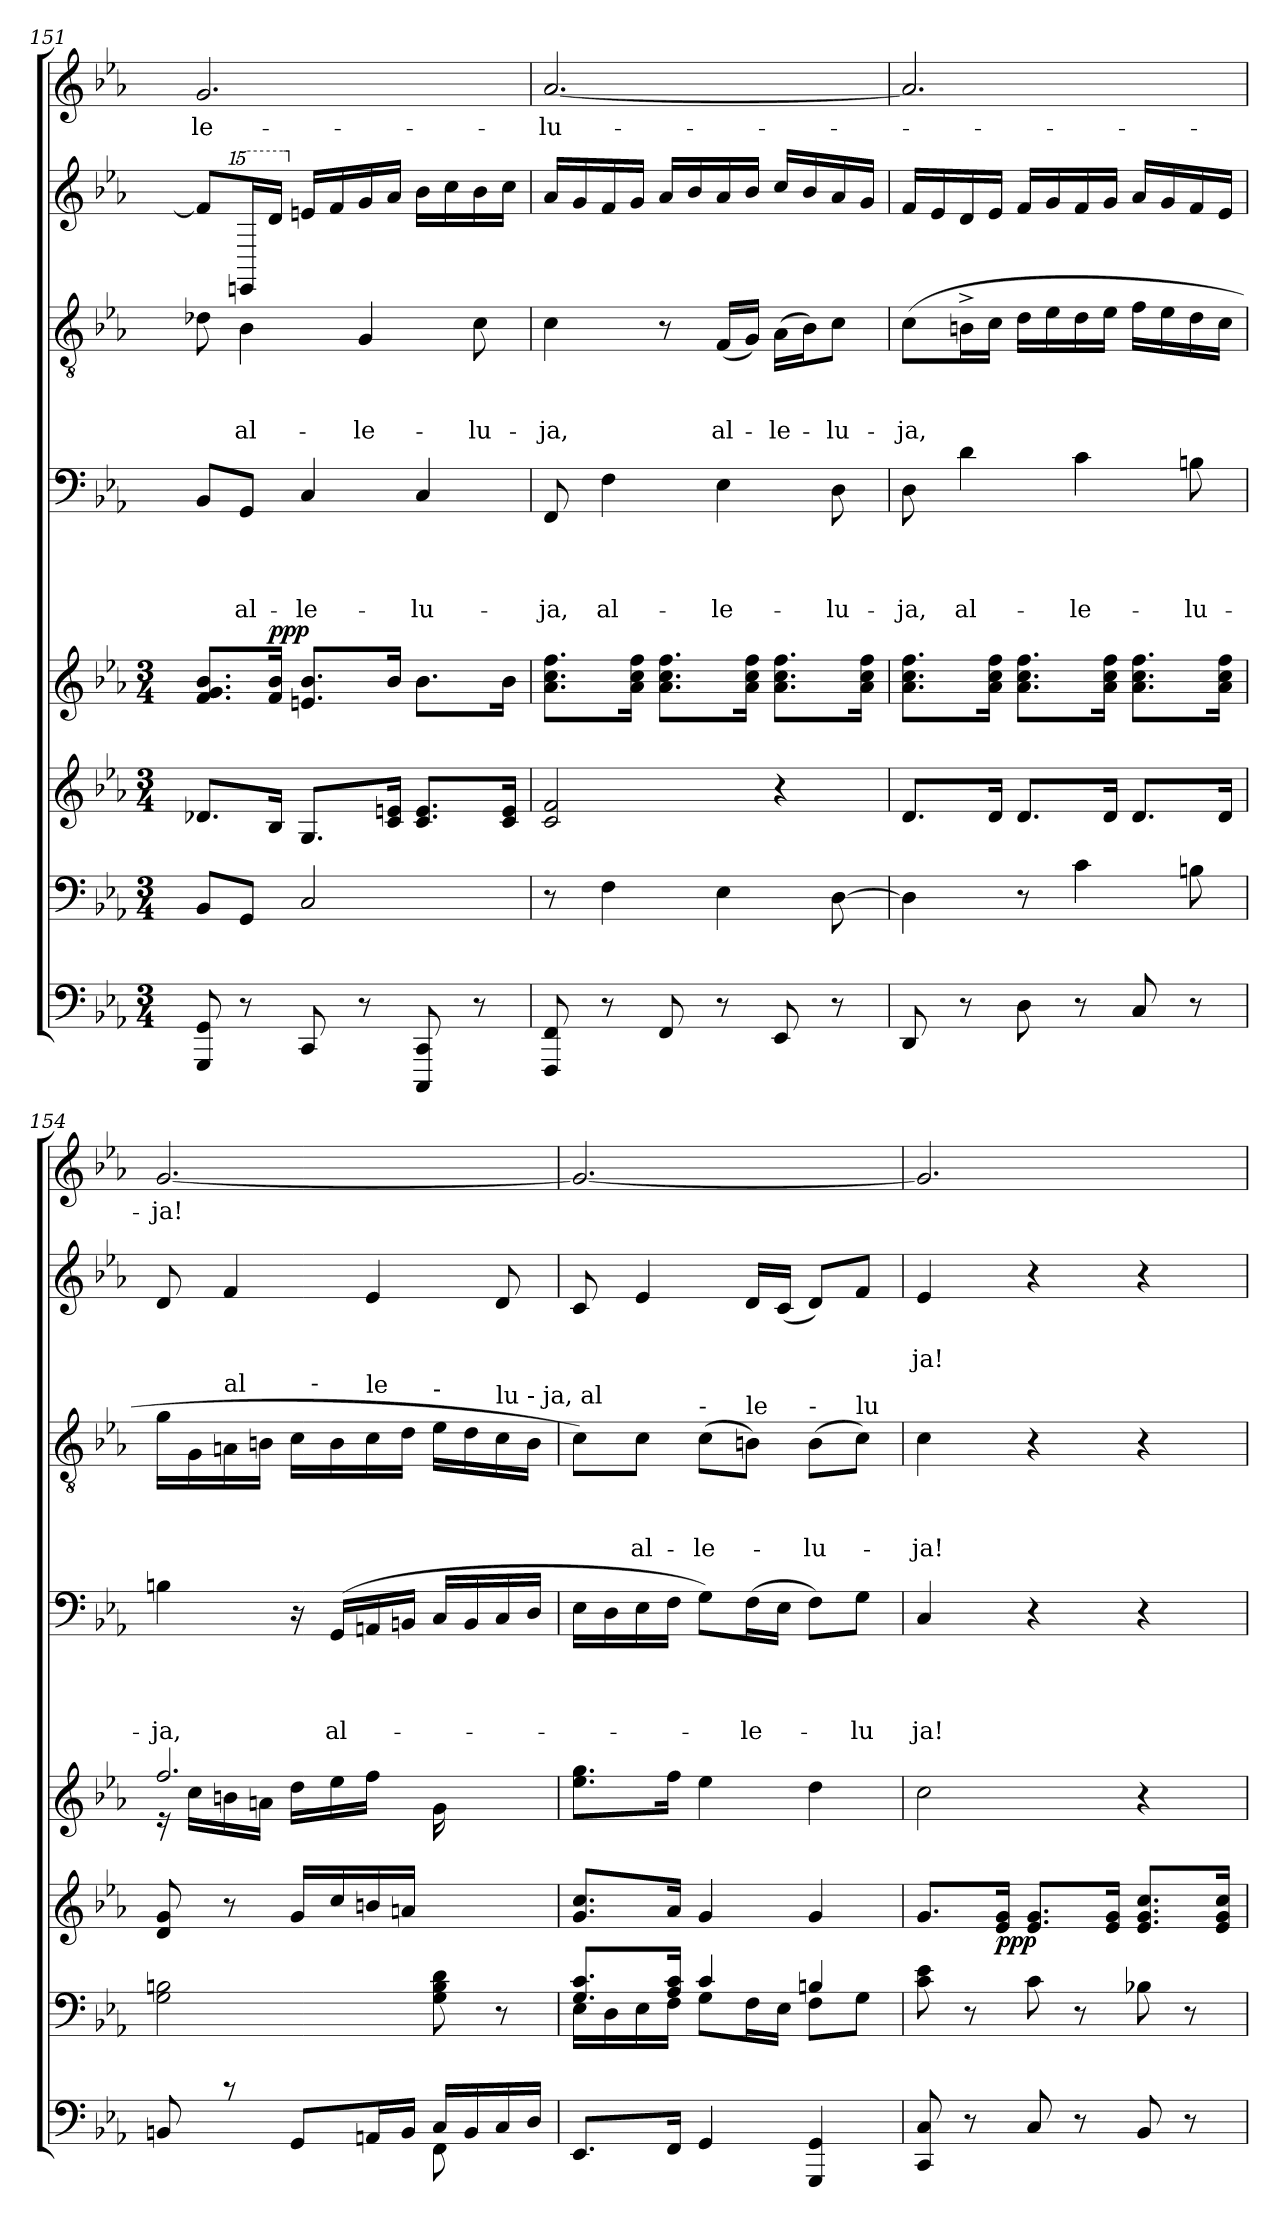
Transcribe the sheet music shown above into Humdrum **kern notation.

**kern	**kern	**kern	**dynam	**kern	**dynam	**kern	**text	**text	**text	**text	**kern	**text	**text	**text	**kern	**text	**text	**kern	**text
*part8	*part7	*part6	*part6	*part5	*part5	*part4	*part4	*part4	*part4	*part4	*part3	*part3	*part3	*part3	*part2	*part2	*part2	*part1	*part1
*staff8	*staff7	*staff6	*staff6	*staff5	*staff5	*staff4	*staff4	*staff4	*staff4	*staff4	*staff3	*staff3	*staff3	*staff3	*staff2	*staff2	*staff2	*staff1	*staff1
!!LO:LB:g=z
*clefF4	*clefF4	*clefG2	*	*clefG2	*	*clefF4	*	*	*	*	*clefGv2	*	*	*	*clefG2	*	*	*clefG2	*
*k[b-e-a-]	*k[b-e-a-]	*k[b-e-a-]	*	*k[b-e-a-]	*	*k[b-e-a-]	*	*	*	*	*k[b-e-a-]	*	*	*	*k[b-e-a-]	*	*	*k[b-e-a-]	*
*E-:	*E-:	*E-:	*	*E-:	*	*E-:	*	*	*	*	*E-:	*	*	*	*E-:	*	*	*E-:	*
*M3/4	*M3/4	*M3/4	*	*M3/4	*	*	*	*	*	*	*	*	*	*	*	*	*	*	*
=151	=151	=151	=151	=151	=151	=151	=151	=151	=151	=151	=151	=151	=151	=151	=151	=151	=151	=151	=151
!	!	!	!	!	!	!	!	!	!	!	!	!	!	!	!	!	!	!	!LO:LY:b
8GGG/ 8GG/	8BB-/L	8.d-X/L	.	8.f/ 8.g/ 8.b-/L	.	8BB-/L	.	.	.	.	8d-X\	.	.	.	8f/L]	.	.	2.g/	-le-
!	!	!	!	!	!	!	!	!	!	!LO:LY:b	!	!	!	!LO:LY:b	!	!	!	!	!
*	*	*	*	*	*	*	*	*	*	*	*	*	*	*	*15ma	*	*	*	*
8r	8GG/J	.	.	.	.	8GG/J	.	.	.	al-	4B-\	.	.	al-	16en/L	.	.	.	.
!	!	!	!	!	!LO:DY:a	!	!	!	!	!	!	!	!	!	!	!	!	!	!
.	.	16B-/Jk	.	16f/ 16b-/Jk	ppp	.	.	.	.	.	.	.	.	.	16ddd/JJ	.	.	.	.
!	!	!	!	!	!	!	!	!	!	!LO:LY:b	!	!	!	!	!	!	!	!	!
*	*	*	*	*	*	*	*	*	*	*	*	*	*	*	*X15ma	*	*	*	*
8CC/	2C/	8.G/L	.	8.en/ 8.b-/L	.	4C/	.	.	.	-le-	.	.	.	.	16e/LL	.	.	.	.
.	.	.	.	.	.	.	.	.	.	.	.	.	.	.	16f/	.	.	.	.
!	!	!	!	!	!	!	!	!	!	!	!	!	!	!LO:LY:b	!	!	!	!	!
8r	.	.	.	.	.	.	.	.	.	.	4G/	.	.	-le-	16g/	.	.	.	.
.	.	16c/ 16en/Jk	.	16b-/Jk	.	.	.	.	.	.	.	.	.	.	16a-/JJ	.	.	.	.
!	!	!	!	!	!	!	!	!	!	!LO:LY:b	!	!	!	!	!	!	!	!	!
8CCC/ 8CC/	.	8.c/ 8.e/L	.	8.b-\L	.	4C/	.	.	.	-lu-	.	.	.	.	16b-\LL	.	.	.	.
.	.	.	.	.	.	.	.	.	.	.	.	.	.	.	16cc\	.	.	.	.
!	!	!	!	!	!	!	!	!	!	!	!	!	!	!LO:LY:b	!	!	!	!	!
8r	.	.	.	.	.	.	.	.	.	.	8c\	.	.	-lu-	16b-\	.	.	.	.
.	.	16c/ 16e/Jk	.	16b-\Jk	.	.	.	.	.	.	.	.	.	.	16cc\JJ	.	.	.	.
=152	=152	=152	=152	=152	=152	=152	=152	=152	=152	=152	=152	=152	=152	=152	=152	=152	=152	=152	=152
!	!	!	!	!	!	!	!	!	!	!LO:LY:b	!	!	!	!LO:LY:b	!	!	!	!	!LO:LY:b
8FFF/ 8FF/	8r	2c/ 2f/	.	8.a-\ 8.cc\ 8.ff\L	.	8FF/	.	.	.	-ja,	4c\	.	.	-ja,	16a-/LL	.	.	[<2.a-/	-lu-
.	.	.	.	.	.	.	.	.	.	.	.	.	.	.	16g/	.	.	.	.
!	!	!	!	!	!	!	!	!	!	!LO:LY:b	!	!	!	!	!	!	!	!	!
8r	4F\	.	.	.	.	4F\	.	.	.	al-	.	.	.	.	16f/	.	.	.	.
.	.	.	.	16a-\ 16cc\ 16ff\Jk	.	.	.	.	.	.	.	.	.	.	16g/JJ	.	.	.	.
8FF/	.	.	.	8.a-\ 8.cc\ 8.ff\L	.	.	.	.	.	.	8r	.	.	.	16a-/LL	.	.	.	.
.	.	.	.	.	.	.	.	.	.	.	.	.	.	.	16b-/	.	.	.	.
!	!	!	!	!	!	!	!	!	!	!LO:LY:b	!	!	!	!LO:LY:b	!	!	!	!	!
8r	4E-\	.	.	.	.	4E-\	.	.	.	-le-	(<16F/LL	.	.	al-	16a-/	.	.	.	.
.	.	.	.	16a-\ 16cc\ 16ff\Jk	.	.	.	.	.	.	16G/JJ)	.	.	.	16b-/JJ	.	.	.	.
!	!	!	!	!	!	!	!	!	!	!	!	!	!	!LO:LY:b	!	!	!	!	!
8EE-/	.	4r	.	8.a-\ 8.cc\ 8.ff\L	.	.	.	.	.	.	(>16A-\LL	.	.	-le-	16cc/LL	.	.	.	.
.	.	.	.	.	.	.	.	.	.	.	16B-\J)	.	.	.	16b-/	.	.	.	.
!	!	!	!	!	!	!	!	!	!	!LO:LY:b	!	!	!	!LO:LY:b	!	!	!	!	!
8r	[>8D\	.	.	.	.	8D\	.	.	.	-lu-	8c\J	.	.	-lu-	16a-/	.	.	.	.
.	.	.	.	16a-\ 16cc\ 16ff\Jk	.	.	.	.	.	.	.	.	.	.	16g/JJ	.	.	.	.
=153	=153	=153	=153	=153	=153	=153	=153	=153	=153	=153	=153	=153	=153	=153	=153	=153	=153	=153	=153
!	!	!	!	!	!	!	!	!	!	!LO:LY:b	!	!	!	!LO:LY:b	!	!	!	!	!
8DD/	4D\]	8.d/L	.	8.a-\ 8.cc\ 8.ff\L	.	8D\	.	.	.	-ja,	(>8c\L	.	.	-ja,	16f/LL	.	.	2.a-/]	.
.	.	.	.	.	.	.	.	.	.	.	.	.	.	.	16e-/	.	.	.	.
!	!	!	!	!	!	!	!	!	!	!LO:LY:b	!	!	!	!	!	!	!	!	!
8r	.	.	.	.	.	4d\	.	.	.	al-	16Bn^>\L	.	.	.	16d/	.	.	.	.
.	.	16d/Jk	.	16a-\ 16cc\ 16ff\Jk	.	.	.	.	.	.	16c\JJ	.	.	.	16e-/JJ	.	.	.	.
8D\	8r	8.d/L	.	8.a-\ 8.cc\ 8.ff\L	.	.	.	.	.	.	16d\LL	.	.	.	16f/LL	.	.	.	.
.	.	.	.	.	.	.	.	.	.	.	16e-\	.	.	.	16g/	.	.	.	.
!	!	!	!	!	!	!	!	!	!	!LO:LY:b	!	!	!	!	!	!	!	!	!
8r	4c\	.	.	.	.	4c\	.	.	.	-le-	16d\	.	.	.	16f/	.	.	.	.
.	.	16d/Jk	.	16a-\ 16cc\ 16ff\Jk	.	.	.	.	.	.	16e-\JJ	.	.	.	16g/JJ	.	.	.	.
8C/	.	8.d/L	.	8.a-\ 8.cc\ 8.ff\L	.	.	.	.	.	.	16f\LL	.	.	.	16a-/LL	.	.	.	.
.	.	.	.	.	.	.	.	.	.	.	16e-\	.	.	.	16g/	.	.	.	.
!	!	!	!	!	!	!	!	!	!	!LO:LY:b	!	!	!	!	!	!	!	!	!
8r	8Bn\	.	.	.	.	8Bn\	.	.	.	-lu-	16d\	.	.	.	16f/	.	.	.	.
.	.	16d/Jk	.	16a-\ 16cc\ 16ff\Jk	.	.	.	.	.	.	16c\JJ	.	.	.	16e-/JJ	.	.	.	.
=154	=154	=154	=154	=154	=154	=154	=154	=154	=154	=154	=154	=154	=154	=154	=154	=154	=154	=154	=154
*^	*	*	*	*^	*	*	*	*	*	*	*	*	*	*	*	*	*	*	*
!	!	!	!	!	!	!	!	!	!	!	!	!LO:LY:b	!	!	!	!	!	!	!	!	!LO:LY:b
*	*	*	*	*	*	*	*	*	*	*	*	*	*^	*	*	*	*	*	*	*	*
8BBn/	2ryy	2G\ 2Bn\	8d/ 8g/	.	2.ff/	16rd	.	4Bn\	.	.	.	-ja,	16g\LL	4ryy	.	.	.	8d/	.	.	[<2.g/	-ja!
.	.	.	.	.	.	16cc\LL	.	.	.	.	.	.	16G\	.	.	.	.	.	.	.	.	.
!	!	!	!	!	!	!	!	!	!	!	!	!	!LO:TX:a:t=al	!	!	!	!	!	!	!	!	!
8rc	.	.	8r	.	.	16bn\	.	.	.	.	.	.	16An\	.	.	.	.	4f/	.	.	.	.
.	.	.	.	.	.	16an\JJ	.	.	.	.	.	.	16Bn\JJ	.	.	.	.	.	.	.	.	.
8GG/L	.	.	16g/LL	.	.	16dd\LL	.	16rC	.	.	.	.	16c\LL	32ryy	.	.	.	.	.	.	.	.
!	!	!	!	!	!	!	!	!	!	!	!	!	!	!LO:TX:a:t=-	!	!	!	!	!	!	!	!
.	.	.	.	.	.	.	.	.	.	.	.	.	.	4...ryy	.	.	.	.	.	.	.	.
!	!	!	!	!	!	!	!	!	!	!	!	!LO:LY:b	!	!	!	!	!	!	!	!	!	!
.	.	.	16cc/	.	.	16ee-\	.	(>16GG/LL	.	.	.	al-	16B\	.	.	.	.	.	.	.	.	.
!	!	!	!	!	!	!	!	!	!	!	!	!	!LO:TX:a:t=le	!	!	!	!	!	!	!	!	!
16AAn/L	.	.	16bn/	.	.	16ff\JJ	.	16AAn/	.	.	.	.	16c\	.	.	.	.	4e-/	.	.	.	.
16BB/JJ	.	.	16an/JJ	.	.	16ryy	.	16BBn/JJ	.	.	.	.	16d\JJ	.	.	.	.	.	.	.	.	.
!	!	!	!	!	!	!	!	!	!	!	!	!	!LO:TX:a:t=-	!	!	!	!	!	!	!	!	!
16C/LL	8FF\	8G\ 8B\ 8d\	4ryy	.	.	16g\	.	16C/LL	.	.	.	.	16e-\LL	.	.	.	.	.	.	.	.	.
16BB/	.	.	.	.	.	8.ryy	.	16BB/	.	.	.	.	16d\	.	.	.	.	.	.	.	.	.
!	!	!	!	!	!	!	!	!	!	!	!	!	!LO:TX:a:t=lu - ja, al	!	!	!	!	!	!	!	!	!
16C/	8ryy	8r	.	.	.	.	.	16C/	.	.	.	.	16c\	.	.	.	.	8d/	.	.	.	.
16D/JJ	.	.	.	.	.	.	.	16D/JJ	.	.	.	.	16B\JJ	.	.	.	.	.	.	.	.	.
*v	*v	*	*	*	*v	*v	*	*	*	*	*	*	*v	*v	*	*	*	*	*	*	*	*
=155	=155	=155	=155	=155	=155	=155	=155	=155	=155	=155	=155	=155	=155	=155	=155	=155	=155	=155	=155
*	*^	*	*	*	*	*	*	*	*	*	*	*	*	*	*	*	*	*	*
8.EE-/L	8.G/ 8.c/L	16E-\LL	8.g/ 8.cc/L	.	8.ee-\ 8.gg\L	.	16E-\LL	.	.	.	.	8c\L)	.	.	.	8c/	.	.	2.g/_	.
.	.	16D\	.	.	.	.	16D\	.	.	.	.	.	.	.	.	.	.	.	.	.
!	!	!	!	!	!	!	!	!	!	!	!	!	!	!	!LO:LY:b	!	!	!	!	!
.	.	16E-\	.	.	.	.	16E-\	.	.	.	.	8c\J	.	.	al-	4e-/	.	.	.	.
16FF/Jk	16A-/ 16c/Jk	16F\JJ	16a-/Jk	.	16ff\Jk	.	16F\JJ	.	.	.	.	.	.	.	.	.	.	.	.	.
!	!	!	!	!	!	!	!	!	!	!	!	!LO:TX:a:t=-	!	!	!	!	!	!	!	!
!	!	!	!	!	!	!	!	!	!	!	!	!	!	!	!LO:LY:b	!	!	!	!	!
4GG/	4c/	8G\L	4g/	.	4ee-\	.	8G\L)	.	.	.	.	(>8c\L	.	.	-le-	.	.	.	.	.
!	!	!	!	!	!	!	!	!	!	!	!	!LO:TX:a:t=le	!	!	!	!	!	!	!	!
!	!	!	!	!	!	!	!	!	!	!	!LO:LY:b	!	!	!	!	!	!	!	!	!
.	.	16F\L	.	.	.	.	(>16F\L	.	.	.	-le-	8Bn\J)	.	.	.	16d/LL	.	.	.	.
.	.	16E-\JJ	.	.	.	.	16E-\JJ	.	.	.	.	.	.	.	.	(<16c/JJ	.	.	.	.
!	!	!	!	!	!	!	!	!	!	!	!	!LO:TX:a:t=-	!	!	!	!	!	!	!	!
!	!	!	!	!	!	!	!	!	!	!	!	!	!	!	!LO:LY:b	!	!	!	!	!
4GGG/ 4GG/	4Bn/	8F\L	4g/	.	4dd\	.	8F\L)	.	.	.	.	(>8B\L	.	.	-lu-	8d/L)	.	.	.	.
!	!	!	!	!	!	!	!	!	!	!	!	!LO:TX:a:t=lu	!	!	!	!	!	!	!	!
!	!	!	!	!	!	!	!	!	!	!	!LO:LY:b	!	!	!	!	!	!	!	!	!
.	.	8G\J	.	.	.	.	8G\J	.	.	.	-lu	8c\J)	.	.	.	8f/J	.	.	.	.
!!LO:PB:g=z
=156	=156	=156	=156	=156	=156	=156	=156	=156	=156	=156	=156	=156	=156	=156	=156	=156	=156	=156	=156	=156
!	!	!	!	!	!	!	!	!	!	!	!LO:LY:b	!	!	!	!LO:LY:b	!	!	!LO:LY:b	!	!
*	*v	*v	*	*	*	*	*	*	*	*	*	*	*	*	*	*	*	*	*	*
8CC/ 8C/	8c\ 8e-\	8.g/L	.	2cc\	.	4C/	.	.	.	ja!	4c\	.	.	-ja!	4e-/	.	ja!	2.g/]	.
8r	8r	.	.	.	.	.	.	.	.	.	.	.	.	.	.	.	.	.	.
!	!	!	!LO:DY:b	!	!	!	!	!	!	!	!	!	!	!	!	!	!	!	!
.	.	16e-/ 16g/Jk	ppp	.	.	.	.	.	.	.	.	.	.	.	.	.	.	.	.
8C/	8c\	8.e-/ 8.g/L	.	.	.	4r	.	.	.	.	4r	.	.	.	4r	.	.	.	.
8r	8r	.	.	.	.	.	.	.	.	.	.	.	.	.	.	.	.	.	.
.	.	16e-/ 16g/Jk	.	.	.	.	.	.	.	.	.	.	.	.	.	.	.	.	.
8BB-/	8B-X\	8.e-/ 8.g/ 8.cc/L	.	4r	.	4r	.	.	.	.	4r	.	.	.	4r	.	.	.	.
8r	8r	.	.	.	.	.	.	.	.	.	.	.	.	.	.	.	.	.	.
.	.	16e-/ 16g/ 16cc/Jk	.	.	.	.	.	.	.	.	.	.	.	.	.	.	.	.	.
=	=	=	=	=	=	=	=	=	=	=	=	=	=	=	=	=	=	=	=
*-	*-	*-	*-	*-	*-	*-	*-	*-	*-	*-	*-	*-	*-	*-	*-	*-	*-	*-	*-
